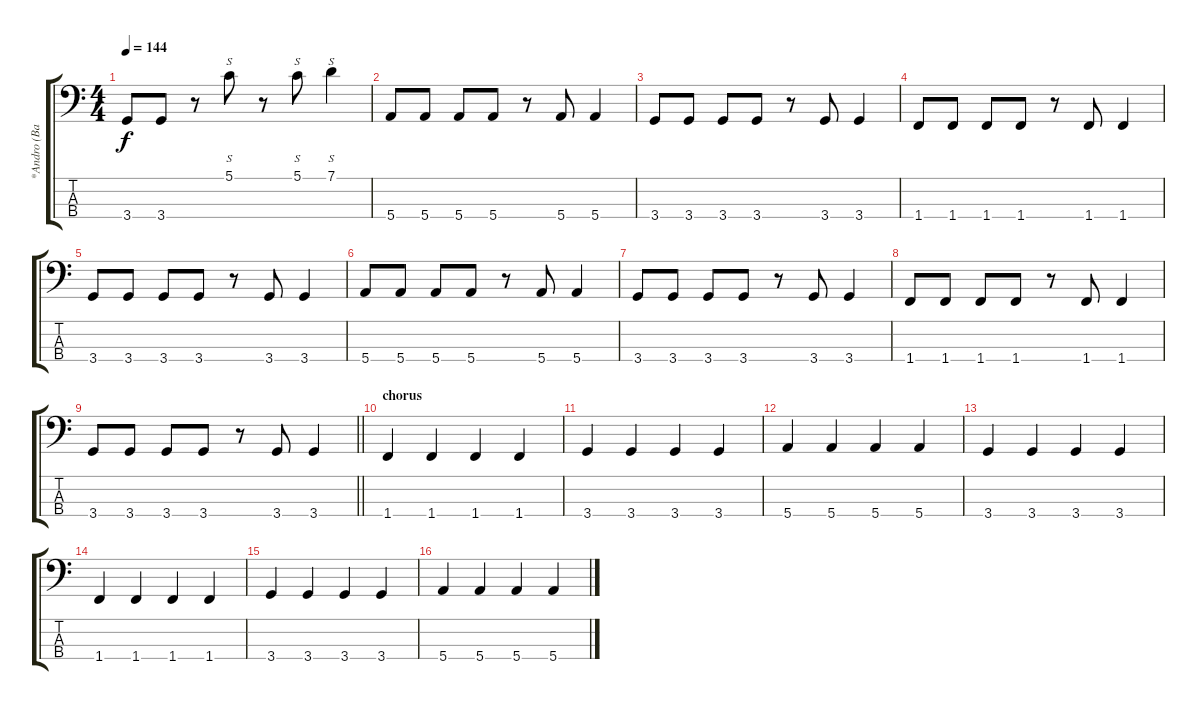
\track ("*Andro (Bass)" "*Andro (Ba") {instrument electricbassfinger}
\staff {score tabs}
\tuning (G2 D2 A1 E1) {hide}
\ts (4 4)
\tempo 144
\clef f4
\ks c
3.4.8{dy f} 3.4.8 r.8 5.1.8{s} r.8 5.1.8{s} 7.1.4{s} |
5.4.8 5.4.8 5.4.8 5.4.8 r.8 5.4.8 5.4.4 |
3.4.8 3.4.8 3.4.8 3.4.8 r.8 3.4.8 3.4.4 |
1.4.8 1.4.8 1.4.8 1.4.8 r.8 1.4.8 1.4.4 |
3.4.8 3.4.8 3.4.8 3.4.8 r.8 3.4.8 3.4.4 |
5.4.8 5.4.8 5.4.8 5.4.8 r.8 5.4.8 5.4.4 |
3.4.8 3.4.8 3.4.8 3.4.8 r.8 3.4.8 3.4.4 |
1.4.8 1.4.8 1.4.8 1.4.8 r.8 1.4.8 1.4.4 |
\barLineRight lightlight
3.4.8 3.4.8 3.4.8 3.4.8 r.8 3.4.8 3.4.4 |
\section ("" "chorus")
1.4.4 1.4.4 1.4.4 1.4.4 |
3.4.4 3.4.4 3.4.4 3.4.4 |
5.4.4 5.4.4 5.4.4 5.4.4 |
3.4.4 3.4.4 3.4.4 3.4.4 |
1.4.4 1.4.4 1.4.4 1.4.4 |
3.4.4 3.4.4 3.4.4 3.4.4 |
5.4.4 5.4.4 5.4.4 5.4.4
